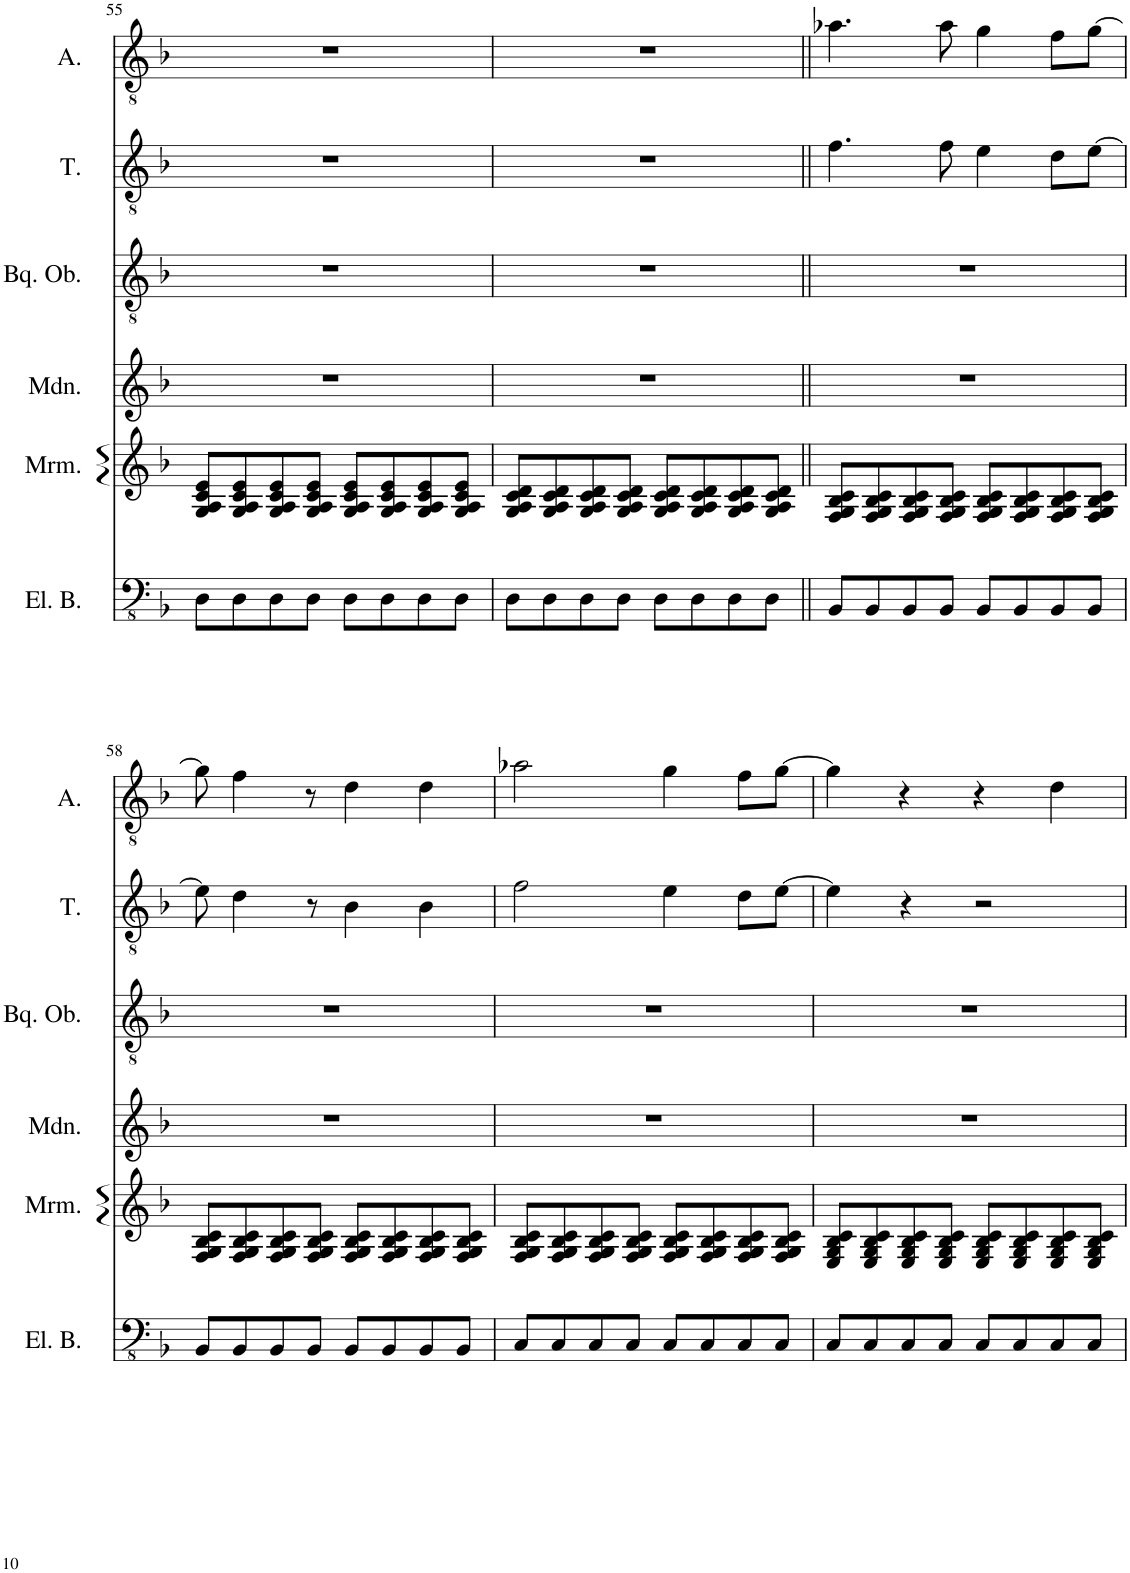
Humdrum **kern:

**kern	**kern	**kern	**kern	**kern	**kern
*part6	*part5	*part4	*part3	*part2	*part1
*staff6	*staff5	*staff4	*staff3	*staff2	*staff1
*I"Electric Bass	*I"Marimba	*I"Mandolin	*I"Baroque Oboe	*I"Tenor	*I"Alto
*I'El. B.	*I'Mrm.	*I'Mdn.	*I'Bq. Ob.	*I'T.	*I'A.
!!LO:PB:g=z
*clefFv4	*clefG2	*clefG2	*clefGv2	*clefGv2	*clefGv2
*	*	*	*Trd4c7	*	*
*k[b-]	*k[b-]	*k[b-]	*k[b-]	*k[b-]	*k[b-]
*M4/4	*M4/4	*M4/4	*M4/4	*M4/4	*M4/4
=55	=55	=55	=55	=55	=55
8DD\L	8G/ 8A/ 8c/ 8e/L	1r	1r	1r	1r
8DD\	8G/ 8A/ 8c/ 8e/	.	.	.	.
8DD\	8G/ 8A/ 8c/ 8e/	.	.	.	.
8DD\J	8G/ 8A/ 8c/ 8e/J	.	.	.	.
8DD\L	8G/ 8A/ 8c/ 8e/L	.	.	.	.
8DD\	8G/ 8A/ 8c/ 8e/	.	.	.	.
8DD\	8G/ 8A/ 8c/ 8e/	.	.	.	.
8DD\J	8G/ 8A/ 8c/ 8e/J	.	.	.	.
=56	=56	=56	=56	=56	=56
8DD\L	8G/ 8A/ 8c/ 8d/L	1r	1r	1r	1r
8DD\	8G/ 8A/ 8c/ 8d/	.	.	.	.
8DD\	8G/ 8A/ 8c/ 8d/	.	.	.	.
8DD\J	8G/ 8A/ 8c/ 8d/J	.	.	.	.
8DD\L	8G/ 8A/ 8c/ 8d/L	.	.	.	.
8DD\	8G/ 8A/ 8c/ 8d/	.	.	.	.
8DD\	8G/ 8A/ 8c/ 8d/	.	.	.	.
8DD\J	8G/ 8A/ 8c/ 8d/J	.	.	.	.
=57||	=57||	=57||	=57||	=57||	=57||
8BBB-/L	8F/ 8G/ 8B-/ 8c/L	1r	1r	4.f\	4.a-X\
8BBB-/	8F/ 8G/ 8B-/ 8c/	.	.	.	.
8BBB-/	8F/ 8G/ 8B-/ 8c/	.	.	.	.
8BBB-/J	8F/ 8G/ 8B-/ 8c/J	.	.	8f\	8a-\
8BBB-/L	8F/ 8G/ 8B-/ 8c/L	.	.	4e\	4g\
8BBB-/	8F/ 8G/ 8B-/ 8c/	.	.	.	.
8BBB-/	8F/ 8G/ 8B-/ 8c/	.	.	8d\L	8f\L
8BBB-/J	8F/ 8G/ 8B-/ 8c/J	.	.	[8e\J	[8g\J
!!LO:LB:g=z
=58	=58	=58	=58	=58	=58
8BBB-/L	8F/ 8G/ 8B-/ 8c/L	1r	1r	8e\]	8g\]
8BBB-/	8F/ 8G/ 8B-/ 8c/	.	.	4d\	4f\
8BBB-/	8F/ 8G/ 8B-/ 8c/	.	.	.	.
8BBB-/J	8F/ 8G/ 8B-/ 8c/J	.	.	8r	8r
8BBB-/L	8F/ 8G/ 8B-/ 8c/L	.	.	4B-\	4d\
8BBB-/	8F/ 8G/ 8B-/ 8c/	.	.	.	.
8BBB-/	8F/ 8G/ 8B-/ 8c/	.	.	4B-\	4d\
8BBB-/J	8F/ 8G/ 8B-/ 8c/J	.	.	.	.
=59	=59	=59	=59	=59	=59
8CC/L	8F/ 8G/ 8B-/ 8c/L	1r	1r	2f\	2a-X\
8CC/	8F/ 8G/ 8B-/ 8c/	.	.	.	.
8CC/	8F/ 8G/ 8B-/ 8c/	.	.	.	.
8CC/J	8F/ 8G/ 8B-/ 8c/J	.	.	.	.
8CC/L	8F/ 8G/ 8B-/ 8c/L	.	.	4e\	4g\
8CC/	8F/ 8G/ 8B-/ 8c/	.	.	.	.
8CC/	8F/ 8G/ 8B-/ 8c/	.	.	8d\L	8f\L
8CC/J	8F/ 8G/ 8B-/ 8c/J	.	.	[8e\J	[8g\J
=60	=60	=60	=60	=60	=60
8CC/L	8E/ 8G/ 8B-/ 8c/L	1r	1r	4e\]	4g\]
8CC/	8E/ 8G/ 8B-/ 8c/	.	.	.	.
8CC/	8E/ 8G/ 8B-/ 8c/	.	.	4r	4r
8CC/J	8E/ 8G/ 8B-/ 8c/J	.	.	.	.
8CC/L	8E/ 8G/ 8B-/ 8c/L	.	.	2r	4r
8CC/	8E/ 8G/ 8B-/ 8c/	.	.	.	.
8CC/	8E/ 8G/ 8B-/ 8c/	.	.	.	4d\
8CC/J	8E/ 8G/ 8B-/ 8c/J	.	.	.	.
=	=	=	=	=	=
*-	*-	*-	*-	*-	*-
